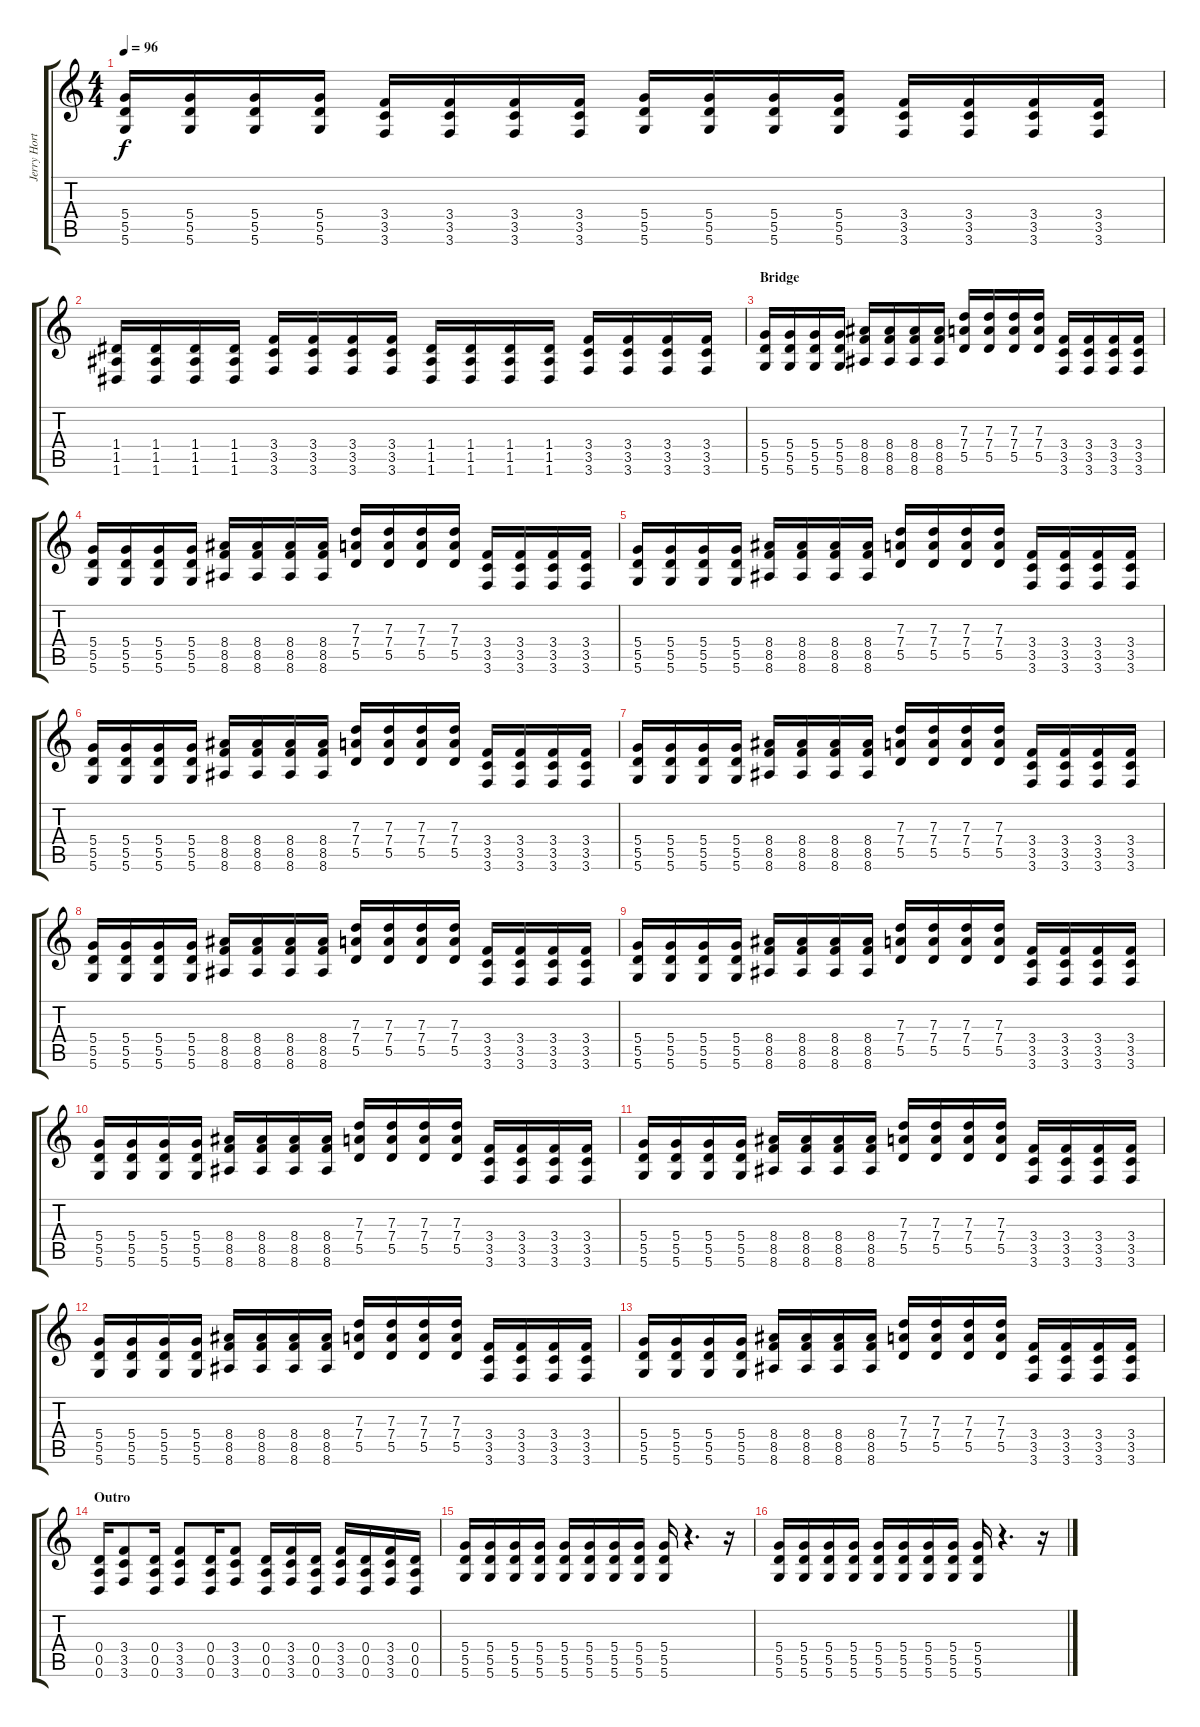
\track ("Jerry Horton" "Jerry Hort") {instrument distortionguitar}
\staff {score tabs}
\tuning (E4 B3 G3 D3 A2 D2) {hide}
\ts (4 4)
\tempo 96
\clef g2
\ks c
(5.4 5.5 5.6).16{dy f} (5.4 5.5 5.6).16 (5.4 5.5 5.6).16 (5.4 5.5 5.6).16 (3.4 3.5 3.6).16 (3.4 3.5 3.6).16 (3.4 3.5 3.6).16 (3.4 3.5 3.6).16 (5.4 5.5 5.6).16 (5.4 5.5 5.6).16 (5.4 5.5 5.6).16 (5.4 5.5 5.6).16 (3.4 3.5 3.6).16 (3.4 3.5 3.6).16 (3.4 3.5 3.6).16 (3.4 3.5 3.6).16 |
(1.4 1.5 1.6).16 (1.4 1.5 1.6).16 (1.4 1.5 1.6).16 (1.4 1.5 1.6).16 (3.4 3.5 3.6).16 (3.4 3.5 3.6).16 (3.4 3.5 3.6).16 (3.4 3.5 3.6).16 (1.4 1.5 1.6).16 (1.4 1.5 1.6).16 (1.4 1.5 1.6).16 (1.4 1.5 1.6).16 (3.4 3.5 3.6).16 (3.4 3.5 3.6).16 (3.4 3.5 3.6).16 (3.4 3.5 3.6).16 |
\section ("" "Bridge")
(5.4 5.5 5.6).16 (5.4 5.5 5.6).16 (5.4 5.5 5.6).16 (5.4 5.5 5.6).16 (8.4 8.5 8.6).16 (8.4 8.5 8.6).16 (8.4 8.5 8.6).16 (8.4 8.5 8.6).16 (7.3 7.4 5.5).16 (7.3 7.4 5.5).16 (7.3 7.4 5.5).16 (7.3 7.4 5.5).16 (3.4 3.5 3.6).16 (3.4 3.5 3.6).16 (3.4 3.5 3.6).16 (3.4 3.5 3.6).16 |
(5.4 5.5 5.6).16 (5.4 5.5 5.6).16 (5.4 5.5 5.6).16 (5.4 5.5 5.6).16 (8.4 8.5 8.6).16 (8.4 8.5 8.6).16 (8.4 8.5 8.6).16 (8.4 8.5 8.6).16 (7.3 7.4 5.5).16 (7.3 7.4 5.5).16 (7.3 7.4 5.5).16 (7.3 7.4 5.5).16 (3.4 3.5 3.6).16 (3.4 3.5 3.6).16 (3.4 3.5 3.6).16 (3.4 3.5 3.6).16 |
(5.4 5.5 5.6).16 (5.4 5.5 5.6).16 (5.4 5.5 5.6).16 (5.4 5.5 5.6).16 (8.4 8.5 8.6).16 (8.4 8.5 8.6).16 (8.4 8.5 8.6).16 (8.4 8.5 8.6).16 (7.3 7.4 5.5).16 (7.3 7.4 5.5).16 (7.3 7.4 5.5).16 (7.3 7.4 5.5).16 (3.4 3.5 3.6).16 (3.4 3.5 3.6).16 (3.4 3.5 3.6).16 (3.4 3.5 3.6).16 |
(5.4 5.5 5.6).16 (5.4 5.5 5.6).16 (5.4 5.5 5.6).16 (5.4 5.5 5.6).16 (8.4 8.5 8.6).16 (8.4 8.5 8.6).16 (8.4 8.5 8.6).16 (8.4 8.5 8.6).16 (7.3 7.4 5.5).16 (7.3 7.4 5.5).16 (7.3 7.4 5.5).16 (7.3 7.4 5.5).16 (3.4 3.5 3.6).16 (3.4 3.5 3.6).16 (3.4 3.5 3.6).16 (3.4 3.5 3.6).16 |
(5.4 5.5 5.6).16 (5.4 5.5 5.6).16 (5.4 5.5 5.6).16 (5.4 5.5 5.6).16 (8.4 8.5 8.6).16 (8.4 8.5 8.6).16 (8.4 8.5 8.6).16 (8.4 8.5 8.6).16 (7.3 7.4 5.5).16 (7.3 7.4 5.5).16 (7.3 7.4 5.5).16 (7.3 7.4 5.5).16 (3.4 3.5 3.6).16 (3.4 3.5 3.6).16 (3.4 3.5 3.6).16 (3.4 3.5 3.6).16 |
(5.4 5.5 5.6).16 (5.4 5.5 5.6).16 (5.4 5.5 5.6).16 (5.4 5.5 5.6).16 (8.4 8.5 8.6).16 (8.4 8.5 8.6).16 (8.4 8.5 8.6).16 (8.4 8.5 8.6).16 (7.3 7.4 5.5).16 (7.3 7.4 5.5).16 (7.3 7.4 5.5).16 (7.3 7.4 5.5).16 (3.4 3.5 3.6).16 (3.4 3.5 3.6).16 (3.4 3.5 3.6).16 (3.4 3.5 3.6).16 |
(5.4 5.5 5.6).16 (5.4 5.5 5.6).16 (5.4 5.5 5.6).16 (5.4 5.5 5.6).16 (8.4 8.5 8.6).16 (8.4 8.5 8.6).16 (8.4 8.5 8.6).16 (8.4 8.5 8.6).16 (7.3 7.4 5.5).16 (7.3 7.4 5.5).16 (7.3 7.4 5.5).16 (7.3 7.4 5.5).16 (3.4 3.5 3.6).16 (3.4 3.5 3.6).16 (3.4 3.5 3.6).16 (3.4 3.5 3.6).16 |
(5.4 5.5 5.6).16 (5.4 5.5 5.6).16 (5.4 5.5 5.6).16 (5.4 5.5 5.6).16 (8.4 8.5 8.6).16 (8.4 8.5 8.6).16 (8.4 8.5 8.6).16 (8.4 8.5 8.6).16 (7.3 7.4 5.5).16 (7.3 7.4 5.5).16 (7.3 7.4 5.5).16 (7.3 7.4 5.5).16 (3.4 3.5 3.6).16 (3.4 3.5 3.6).16 (3.4 3.5 3.6).16 (3.4 3.5 3.6).16 |
(5.4 5.5 5.6).16 (5.4 5.5 5.6).16 (5.4 5.5 5.6).16 (5.4 5.5 5.6).16 (8.4 8.5 8.6).16 (8.4 8.5 8.6).16 (8.4 8.5 8.6).16 (8.4 8.5 8.6).16 (7.3 7.4 5.5).16 (7.3 7.4 5.5).16 (7.3 7.4 5.5).16 (7.3 7.4 5.5).16 (3.4 3.5 3.6).16 (3.4 3.5 3.6).16 (3.4 3.5 3.6).16 (3.4 3.5 3.6).16 |
(5.4 5.5 5.6).16 (5.4 5.5 5.6).16 (5.4 5.5 5.6).16 (5.4 5.5 5.6).16 (8.4 8.5 8.6).16 (8.4 8.5 8.6).16 (8.4 8.5 8.6).16 (8.4 8.5 8.6).16 (7.3 7.4 5.5).16 (7.3 7.4 5.5).16 (7.3 7.4 5.5).16 (7.3 7.4 5.5).16 (3.4 3.5 3.6).16 (3.4 3.5 3.6).16 (3.4 3.5 3.6).16 (3.4 3.5 3.6).16 |
(5.4 5.5 5.6).16 (5.4 5.5 5.6).16 (5.4 5.5 5.6).16 (5.4 5.5 5.6).16 (8.4 8.5 8.6).16 (8.4 8.5 8.6).16 (8.4 8.5 8.6).16 (8.4 8.5 8.6).16 (7.3 7.4 5.5).16 (7.3 7.4 5.5).16 (7.3 7.4 5.5).16 (7.3 7.4 5.5).16 (3.4 3.5 3.6).16 (3.4 3.5 3.6).16 (3.4 3.5 3.6).16 (3.4 3.5 3.6).16 |
\section ("" "Outro")
(0.4 0.5 0.6).16 (3.4 3.5 3.6).8 (0.4 0.5 0.6).16 (3.4 3.5 3.6).8 (0.4 0.5 0.6).16 (3.4 3.5 3.6).8 (0.4 0.5 0.6).16 (3.4 3.5 3.6).16 (0.4 0.5 0.6).16 (3.4 3.5 3.6).16 (0.4 0.5 0.6).16 (3.4 3.5 3.6).16 (0.4 0.5 0.6).16 |
(5.4 5.5 5.6).16 (5.4 5.5 5.6).16 (5.4 5.5 5.6).16 (5.4 5.5 5.6).16 (5.4 5.5 5.6).16 (5.4 5.5 5.6).16 (5.4 5.5 5.6).16 (5.4 5.5 5.6).16 (5.4 5.5 5.6).16 r.4{d} r.16 |
(5.4 5.5 5.6).16 (5.4 5.5 5.6).16 (5.4 5.5 5.6).16 (5.4 5.5 5.6).16 (5.4 5.5 5.6).16 (5.4 5.5 5.6).16 (5.4 5.5 5.6).16 (5.4 5.5 5.6).16 (5.4 5.5 5.6).16 r.4{d} r.16
